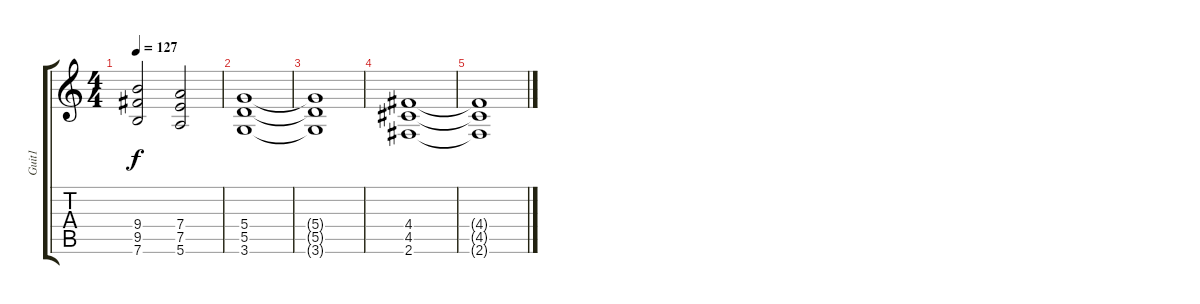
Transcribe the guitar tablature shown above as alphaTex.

\track ("Guit1" "Guit1") {instrument distortionguitar}
\staff {score tabs}
\tuning (E4 B3 G3 D3 A2 E2) {hide}
\ts (4 4)
\tempo 127
\clef g2
\ks c
(9.4 9.5 7.6).2{dy f} (7.4 7.5 5.6).2 |
(5.4 5.5 3.6).1 |
(5.4{t} 5.5{t} 3.6{t}).1 |
(4.4 4.5 2.6).1 |
(4.4{t} 4.5{t} 2.6{t}).1
